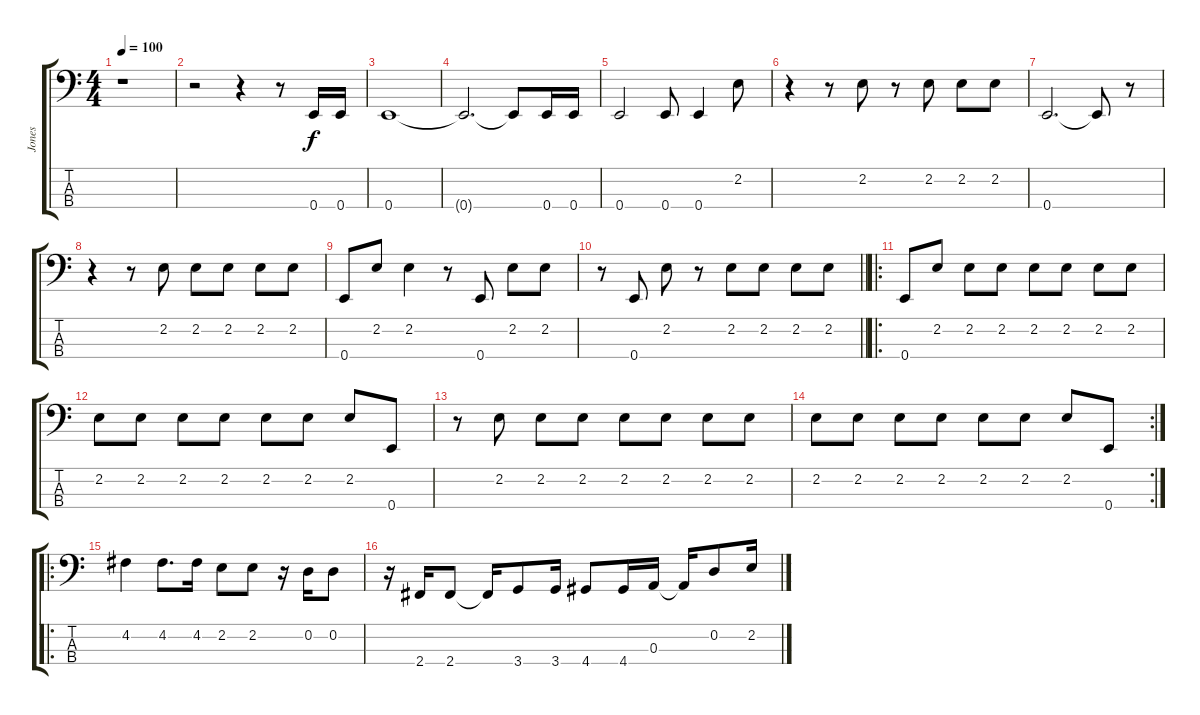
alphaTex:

\track ("Jones" "Jones") {instrument electricbassfinger}
\staff {score tabs}
\tuning (G2 D2 A1 E1) {hide}
\ts (4 4)
\tempo 100
\clef f4
\ks c
r.1{dy f instrument electricbassfinger} |
r.2 r.4 r.8 0.4.16 0.4.16 |
0.4.1 |
0.4{t}.2{d} 0.4{t}.8 0.4.16 0.4.16 |
0.4.2 0.4.8 0.4.4 2.2.8 |
r.4 r.8 2.2.8 r.8 2.2.8 2.2.8 2.2.8 |
0.4.2{d} 0.4{t}.8 r.8 |
r.4 r.8 2.2.8 2.2.8 2.2.8 2.2.8 2.2.8 |
0.4.8 2.2.8 2.2.4 r.8 0.4.8 2.2.8 2.2.8 |
\barLineRight lightlight
r.8 0.4.8 2.2.8 r.8 2.2.8 2.2.8 2.2.8 2.2.8 |
\ro
0.4.8 2.2.8 2.2.8 2.2.8 2.2.8 2.2.8 2.2.8 2.2.8 |
2.2.8 2.2.8 2.2.8 2.2.8 2.2.8 2.2.8 2.2.8 0.4.8 |
r.8 2.2.8 2.2.8 2.2.8 2.2.8 2.2.8 2.2.8 2.2.8 |
\rc 2
2.2.8 2.2.8 2.2.8 2.2.8 2.2.8 2.2.8 2.2.8 0.4.8 |
\ro
4.2.4 4.2.8{d} 4.2.16 2.2.8 2.2.8 r.16 0.2.16 0.2.8 |
r.16 2.4.16 2.4.8 2.4{t}.16 3.4.8 3.4.16 4.4.8 4.4.16 0.3.16 0.3{t}.16 0.2.8 2.2.16
